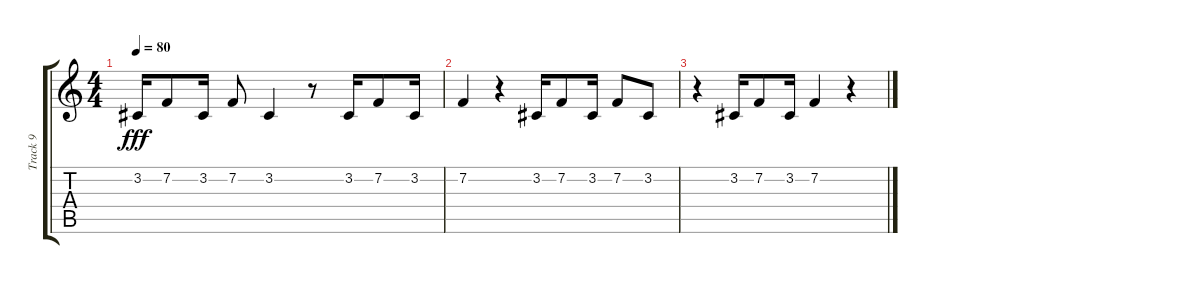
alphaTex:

\track ("Track 9" "Track 9") {instrument tenorsax}
\staff {score tabs}
\tuning (Eb4 Bb3 Gb3 Db3 Ab2 Eb2) {hide}
\ts (4 4)
\tempo 80
\clef g2
\ks c
3.2.16{dy fff} 7.2.8 3.2.16 7.2.8 3.2.4 r.8 3.2.16 7.2.8 3.2.16 |
7.2.4 r.4 3.2.16 7.2.8 3.2.16 7.2.8 3.2.8 |
r.4 3.2.16 7.2.8 3.2.16 7.2.4 r.4
